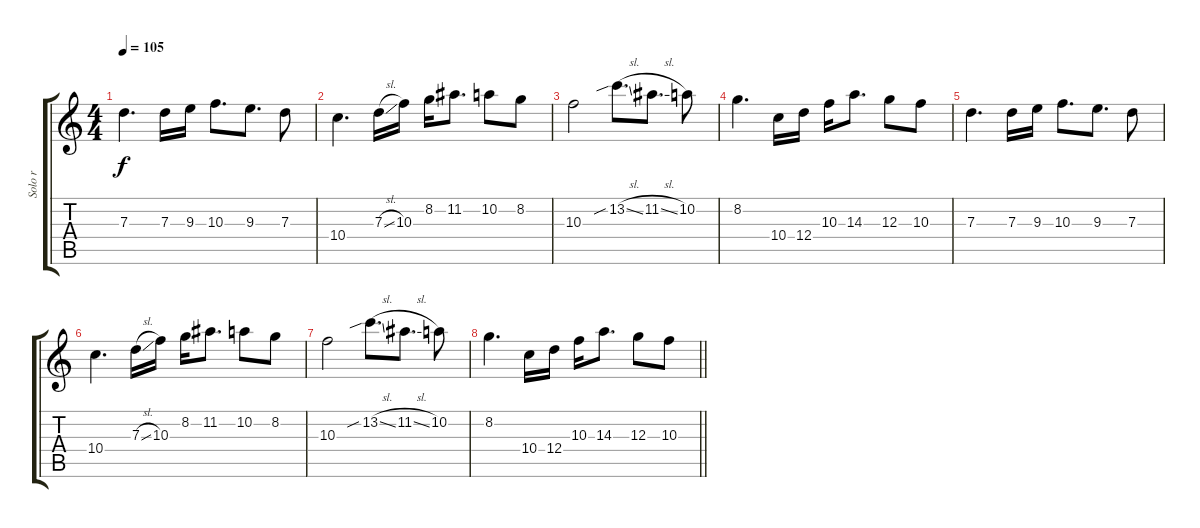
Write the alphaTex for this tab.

\track ("Solo r" "Solo r") {instrument distortionguitar}
\staff {score tabs}
\tuning (E4 B3 G3 D3 A2 D2) {hide}
\ts (4 4)
\tempo 105
\clef g2
\ks c
7.3.4{d dy f} 7.3.16 9.3.16 10.3.8{d} 9.3.8{d} 7.3.8 |
10.4.4{d} 7.3{sl}.16 10.3.16 8.2.16 11.2.8{d} 10.2.8 8.2.8 |
10.3.2 13.2{sib sl}.8{d} 11.2{sl}.8{d} 10.2.8 |
8.2.4{d} 10.4.16 12.4.16 10.3.16 14.3.8{d} 12.3.8 10.3.8 |
7.3.4{d} 7.3.16 9.3.16 10.3.8{d} 9.3.8{d} 7.3.8 |
10.4.4{d} 7.3{sl}.16 10.3.16 8.2.16 11.2.8{d} 10.2.8 8.2.8 |
10.3.2 13.2{sib sl}.8{d} 11.2{sl}.8{d} 10.2.8 |
\barLineRight lightlight
8.2.4{d} 10.4.16 12.4.16 10.3.16 14.3.8{d} 12.3.8 10.3.8
